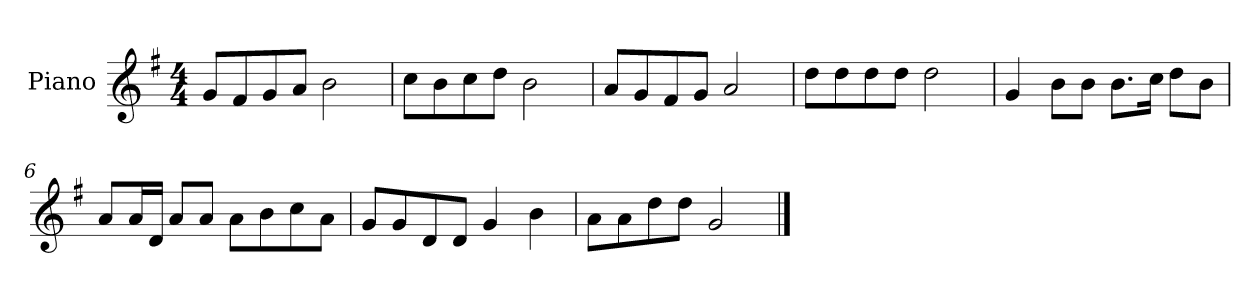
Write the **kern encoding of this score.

**kern
*part1
*staff1
*I"Piano
*I'P-no
*clefG2
*k[f#]
*M4/4
*MM90
=1
8g/L
8f#/
8g/
8a/J
2b\
=2
8cc\L
8b\
8cc\
8dd\J
2b\
=3
8a/L
8g/
8f#/
8g/J
2a/
=4
8dd\L
8dd\
8dd\
8dd\J
2dd\
=5
4g/
8b\L
8b\J
8.b\L
16cc\Jk
8dd\L
8b\J
=6
8a/L
16a/L
16d/JJ
8a/L
8a/J
8a\L
8b\
8cc\
8a\J
!!LO:LB:g=z
=7
8g/L
8g/
8d/
8d/J
4g/
4b\
=8
8a\L
8a\
8dd\
8dd\J
2g/
==
*-
